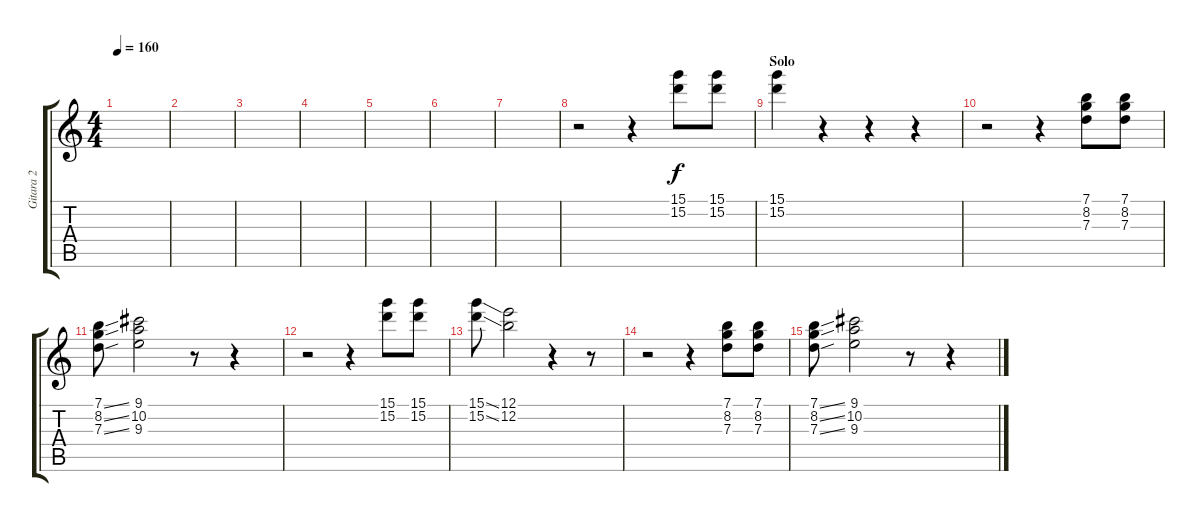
\track ("Gitara 2" "Gitara 2") {instrument electricguitarjazz}
\staff {score tabs}
\tuning (E4 B3 G3 D3 A2 E2) {hide}
\ts (4 4)
\tempo 160
\clef g2
\ks c
|
|
|
|
|
|
|
r.2 r.4 (15.1 15.2).8 (15.1 15.2).8 |
\section ("" "Solo")
(15.1 15.2).4 r.4 r.4 r.4 |
r.2 r.4 (7.1 8.2 7.3).8 (7.1 8.2 7.3).8 |
(7.1{ss} 8.2{ss} 7.3{ss}).8 (9.1 10.2 9.3).2 r.8 r.4 |
r.2 r.4 (15.1 15.2).8 (15.1 15.2).8 |
(15.1{ss} 15.2{ss}).8 (12.1 12.2).2 r.4 r.8 |
r.2 r.4 (7.1 8.2 7.3).8 (7.1 8.2 7.3).8 |
(7.1{ss} 8.2{ss} 7.3{ss}).8 (9.1 10.2 9.3).2 r.8 r.4
